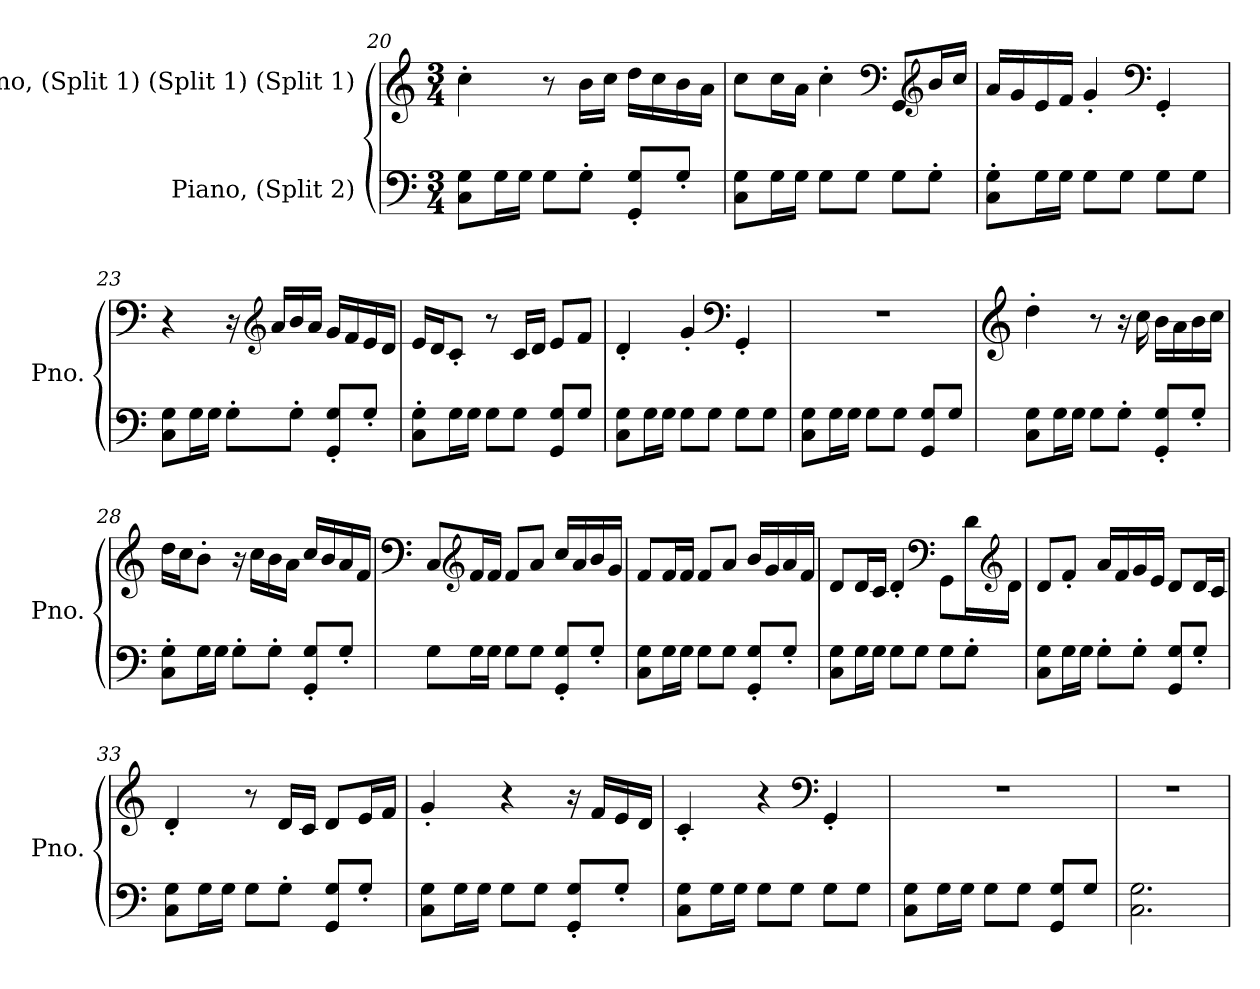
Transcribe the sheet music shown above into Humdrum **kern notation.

**kern	**kern
*part2	*part1
*staff2	*staff1
*I"Piano,  (Split 2)	*I"Piano,  (Split 1) (Split 1) (Split 1)
*I'Pno.	*I'Pno.
!!LO:LB:g=z
*clefF4	*clefG2
*k[]	*k[]
*M3/4	*M3/4
=20	=20
8C\ 8G\L	4cc'\
16G\L	.
16G\JJ	.
8G\L	8r
8G'\J	16b\LL
.	16cc\JJ
8GG/' 8G/'L	16dd\LL
.	16cc\
8G'/J	16b\
.	16a\JJ
=21	=21
8C\ 8G\L	8cc\L
16G\L	16cc\L
16G\JJ	16a\JJ
8G\L	4cc'\
8G\J	.
*	*clefF4
8G\L	8GG/L
*	*clefG2
8G'\J	16b/L
.	16cc/JJ
=22	=22
8C\' 8G\'L	16a/LL
.	16g/
16G\L	16e/
16G\JJ	16f/JJ
8G\L	4g'/
8G\J	.
*	*clefF4
8G\L	4GG'/
8G\J	.
=23	=23
8C\ 8G\L	4r
16G\L	.
16G\JJ	.
8G'\L	16r
*	*clefG2
.	16a/LL
8G'\J	16b/
.	16a/JJ
8GG/' 8G/'L	16g/LL
.	16f/
8G'/J	16e/
.	16d/JJ
!!LO:PB:g=z
=24	=24
8C\' 8G\'L	16e/LL
.	16d/J
16G\L	8c'/J
16G\JJ	.
8G\L	8r
8G\J	16c/LL
.	16d/JJ
8GG/ 8G/L	8e/L
8G/J	8f/J
=25	=25
8C\ 8G\L	4d'/
16G\L	.
16G\JJ	.
8G\L	4g'/
8G\J	.
*	*clefF4
8G\L	4GG'/
8G\J	.
=26	=26
8C\ 8G\L	2.r
16G\L	.
16G\JJ	.
8G\L	.
8G\J	.
8GG/ 8G/L	.
8G/J	.
=27	=27
*	*clefG2
8C\ 8G\L	4dd'\
16G\L	.
16G\JJ	.
8G\L	8r
8G'\J	16r
.	16cc\
8GG/' 8G/'L	16b\LL
.	16a\
8G'/J	16b\
.	16cc\JJ
!!LO:LB:g=z
=28	=28
8C\' 8G\'L	16dd\LL
.	16cc\J
16G\L	8b'\J
16G\JJ	.
8G'\L	16r
.	16cc\LL
8G'\J	16b\
.	16a\JJ
8GG/' 8G/'L	16cc/LL
.	16b/
8G'/J	16a/
.	16f/JJ
=29	=29
*	*clefF4
8G\L	8C/L
*	*clefG2
16G\L	16f/L
16G\JJ	16f/JJ
8G\L	8f/L
8G\J	8a/J
8GG/' 8G/'L	16cc/LL
.	16a/
8G'/J	16b/
.	16g/JJ
=30	=30
8C\ 8G\L	8f/L
16G\L	16f/L
16G\JJ	16f/JJ
8G\L	8f/L
8G\J	8a/J
8GG/' 8G/'L	16b/LL
.	16g/
8G'/J	16a/
.	16f/JJ
=31	=31
8C\ 8G\L	8d/L
16G\L	16d/L
16G\JJ	16c/JJ
8G\L	4d'/
8G\J	.
*	*clefF4
8G\L	8GG\L
8G'\J	16d\L
*	*clefG2
.	16d\JJ
!!LO:LB:g=z
=32	=32
8C\ 8G\L	8d/L
16G\L	8f'/J
16G\JJ	.
8G'\L	16a/LL
.	16f/
8G'\J	16g/
.	16e/JJ
8GG/ 8G/L	8d/L
8G'/J	16d/L
.	16c/JJ
=33	=33
8C\ 8G\L	4d'/
16G\L	.
16G\JJ	.
8G\L	8r
8G'\J	16d/LL
.	16c/JJ
8GG/ 8G/L	8d/L
8G'/J	16e/L
.	16f/JJ
=34	=34
8C\ 8G\L	4g'/
16G\L	.
16G\JJ	.
8G\L	4r
8G\J	.
8GG/' 8G/'L	16r
.	16f/LL
8G'/J	16e/
.	16d/JJ
=35	=35
8C\ 8G\L	4c'/
16G\L	.
16G\JJ	.
8G\L	4r
8G\J	.
*	*clefF4
8G\L	4GG'/
8G\J	.
=36	=36
8C\ 8G\L	2.r
16G\L	.
16G\JJ	.
8G\L	.
8G\J	.
8GG/ 8G/L	.
8G/J	.
!!LO:LB:g=z
=37	=37
2.C\ 2.G\	2.r
=	=
*-	*-
